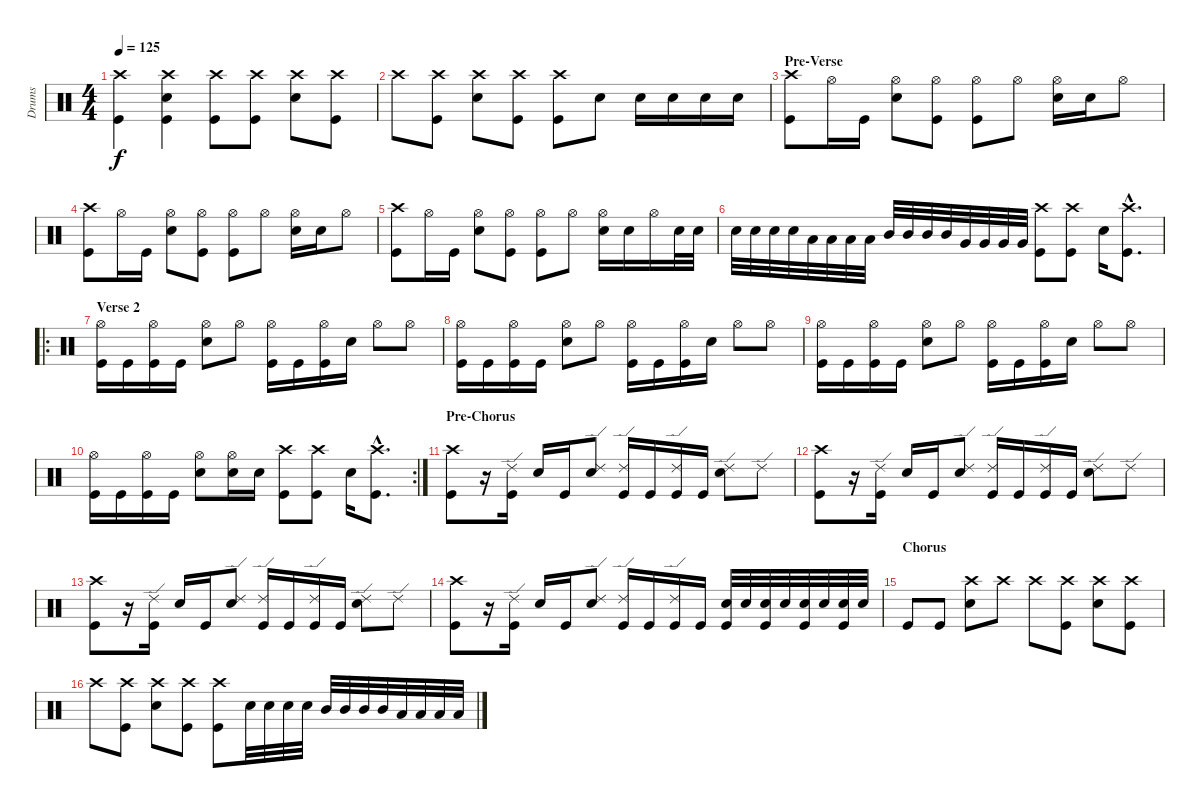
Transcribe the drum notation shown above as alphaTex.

\track ("Drums" "Drums") {instrument percussion}
\staff {score}
\articulation defaults
\ts (4 4)
\tempo 125
\clef neutral
\ks c
("Crash high (hit)" "Kick (hit)").4{dy f} ("Crash high (hit)" "Snare (hit) 2" "Kick (hit)").4 ("Crash high (hit)" "Kick (hit)").8 ("Crash high (hit)" "Kick (hit)").8 ("Crash high (hit)" "Snare (hit) 2").8 ("Crash high (hit)" "Kick (hit)").8 |
"Crash high (hit)".8 ("Crash high (hit)" "Kick (hit)").8 ("Crash high (hit)" "Snare (hit) 2").8 ("Crash high (hit)" "Kick (hit)").8 ("Crash high (hit)" "Kick (hit)").8 "Snare (hit) 2".8 "Snare (hit) 2".16 "Snare (hit) 2".16 "Snare (hit) 2".16 "Snare (hit) 2".16 |
\section ("" "Pre-Verse")
("Crash high (hit)" "Kick (hit)").8 "Hi-Hat (open)".16 "Kick (hit)".16 ("Hi-Hat (open)" "Snare (hit) 2").8 ("Hi-Hat (open)" "Kick (hit)").8 ("Hi-Hat (open)" "Kick (hit)").8 "Hi-Hat (open)".8 ("Hi-Hat (open)" "Snare (hit) 2").16 "Snare (hit) 2".16 "Hi-Hat (open)".8 |
("Crash high (hit)" "Kick (hit)").8 "Hi-Hat (open)".16 "Kick (hit)".16 ("Hi-Hat (open)" "Snare (hit) 2").8 ("Hi-Hat (open)" "Kick (hit)").8 ("Hi-Hat (open)" "Kick (hit)").8 "Hi-Hat (open)".8 ("Hi-Hat (open)" "Snare (hit) 2").16 "Snare (hit) 2".16 "Hi-Hat (open)".8 |
("Crash high (hit)" "Kick (hit)").8 "Hi-Hat (open)".16 "Kick (hit)".16 ("Hi-Hat (open)" "Snare (hit) 2").8 ("Hi-Hat (open)" "Kick (hit)").8 ("Hi-Hat (open)" "Kick (hit)").8 "Hi-Hat (open)".8 ("Hi-Hat (open)" "Snare (hit) 2").16 "Snare (hit) 2".16 "Hi-Hat (open)".16 "Snare (hit) 2".32 "Snare (hit) 2".32 |
"Snare (hit) 2".32 "Snare (hit) 2".32 "Snare (hit) 2".32 "Snare (hit) 2".32 "Low Tom (hit)".32 "Low Tom (hit)".32 "Low Tom (hit)".32 "Low Tom (hit)".32 "Mid Tom (hit)".32 "Mid Tom (hit)".32 "Mid Tom (hit)".32 "Mid Tom (hit)".32 "Very Low Tom (hit)".32 "Very Low Tom (hit)".32 "Very Low Tom (hit)".32 "Very Low Tom (hit)".32 ("Crash high (hit)" "Kick (hit)").8 ("Crash high (hit)" "Kick (hit)").8 "Snare (hit) 2".16 ("Crash high (hit)"{hac} "Kick (hit)"{hac}).8{d} |
\ro
\section ("" "Verse 2")
("Hi-Hat (open)" "Kick (hit)").16 "Kick (hit)".16 ("Hi-Hat (open)" "Kick (hit)").16 "Kick (hit)".16 ("Hi-Hat (open)" "Snare (hit) 2").8 "Hi-Hat (open)".8 ("Hi-Hat (open)" "Kick (hit)").16 "Kick (hit)".16 ("Hi-Hat (open)" "Kick (hit)").16 "Snare (hit) 2".16 "Hi-Hat (open)".8 "Hi-Hat (open)".8 |
("Hi-Hat (open)" "Kick (hit)").16 "Kick (hit)".16 ("Hi-Hat (open)" "Kick (hit)").16 "Kick (hit)".16 ("Hi-Hat (open)" "Snare (hit) 2").8 "Hi-Hat (open)".8 ("Hi-Hat (open)" "Kick (hit)").16 "Kick (hit)".16 ("Hi-Hat (open)" "Kick (hit)").16 "Snare (hit) 2".16 "Hi-Hat (open)".8 "Hi-Hat (open)".8 |
("Hi-Hat (open)" "Kick (hit)").16 "Kick (hit)".16 ("Hi-Hat (open)" "Kick (hit)").16 "Kick (hit)".16 ("Hi-Hat (open)" "Snare (hit) 2").8 "Hi-Hat (open)".8 ("Hi-Hat (open)" "Kick (hit)").16 "Kick (hit)".16 ("Hi-Hat (open)" "Kick (hit)").16 "Snare (hit) 2".16 "Hi-Hat (open)".8 "Hi-Hat (open)".8 |
\rc 2
("Hi-Hat (open)" "Kick (hit)").16 "Kick (hit)".16 ("Hi-Hat (open)" "Kick (hit)").16 "Kick (hit)".16 ("Hi-Hat (open)" "Snare (hit) 2").8 ("Hi-Hat (open)" "Snare (hit) 2").16 "Snare (hit) 2".16 ("Crash high (hit)" "Kick (hit)").8 ("Crash high (hit)" "Kick (hit)").8 "Snare (hit) 2".16 ("Crash high (hit)"{hac} "Kick (hit)"{hac}).8{d} |
\section ("" "Pre-Chorus")
("Crash high (hit)" "Kick (hit)").8 r.16 ("Ride (edge) 2" "Kick (hit)").16 "Snare (hit) 2".16 "Kick (hit)".16 ("Ride (edge) 2" "Snare (hit) 2").8 ("Ride (edge) 2" "Kick (hit)").16 "Kick (hit)".16 ("Ride (edge) 2" "Kick (hit)").16 "Kick (hit)".16 ("Ride (edge) 2" "Snare (hit) 2").8 "Ride (edge) 2".8 |
("Crash high (hit)" "Kick (hit)").8 r.16 ("Ride (edge) 2" "Kick (hit)").16 "Snare (hit) 2".16 "Kick (hit)".16 ("Ride (edge) 2" "Snare (hit) 2").8 ("Ride (edge) 2" "Kick (hit)").16 "Kick (hit)".16 ("Ride (edge) 2" "Kick (hit)").16 "Kick (hit)".16 ("Ride (edge) 2" "Snare (hit) 2").8 "Ride (edge) 2".8 |
("Crash high (hit)" "Kick (hit)").8 r.16 ("Ride (edge) 2" "Kick (hit)").16 "Snare (hit) 2".16 "Kick (hit)".16 ("Ride (edge) 2" "Snare (hit) 2").8 ("Ride (edge) 2" "Kick (hit)").16 "Kick (hit)".16 ("Ride (edge) 2" "Kick (hit)").16 "Kick (hit)".16 ("Ride (edge) 2" "Snare (hit) 2").8 "Ride (edge) 2".8 |
("Crash high (hit)" "Kick (hit)").8 r.16 ("Ride (edge) 2" "Kick (hit)").16 "Snare (hit) 2".16 "Kick (hit)".16 ("Ride (edge) 2" "Snare (hit) 2").8 ("Ride (edge) 2" "Kick (hit)").16 "Kick (hit)".16 ("Ride (edge) 2" "Kick (hit)").16 "Kick (hit)".16 ("Snare (hit) 2" "Kick (hit)").32 "Snare (hit) 2".32 ("Snare (hit) 2" "Kick (hit)").32 "Snare (hit) 2".32 ("Snare (hit) 2" "Kick (hit)").32 "Snare (hit) 2".32 ("Snare (hit) 2" "Kick (hit)").32 "Snare (hit) 2".32 |
\section ("" "Chorus")
"Kick (hit)".8 "Kick (hit)".8 ("Crash high (hit)" "Snare (hit) 2").8 "Crash high (hit)".8 "Crash high (hit)".8 ("Crash high (hit)" "Kick (hit)").8 ("Crash high (hit)" "Snare (hit) 2").8 ("Crash high (hit)" "Kick (hit)").8 |
"Crash high (hit)".8 ("Crash high (hit)" "Kick (hit)").8 ("Crash high (hit)" "Snare (hit) 2").8 ("Crash high (hit)" "Kick (hit)").8 ("Crash high (hit)" "Kick (hit)").8 "Snare (hit) 2".32 "Snare (hit) 2".32 "Snare (hit) 2".32 "Snare (hit) 2".32 "Mid Tom (hit)".32 "Mid Tom (hit)".32 "Mid Tom (hit)".32 "Mid Tom (hit)".32 "Low Tom (hit)".32 "Low Tom (hit)".32 "Low Tom (hit)".32 "Low Tom (hit)".32
